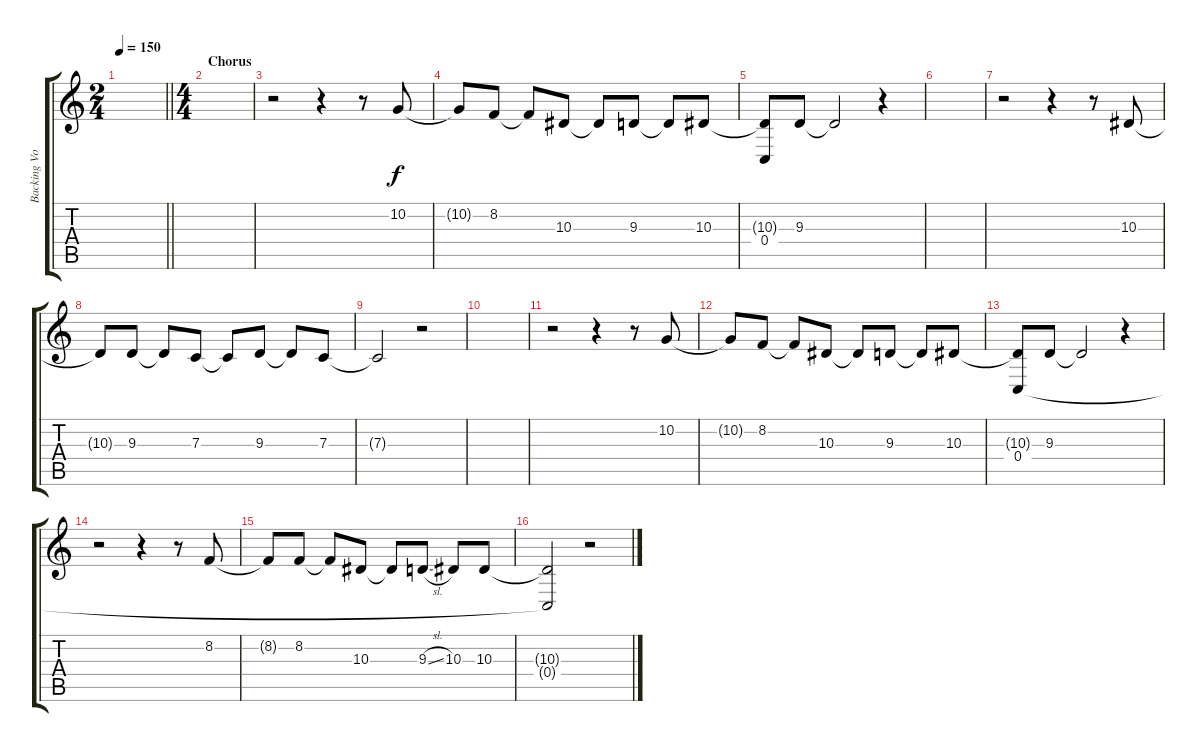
\track ("Backing Vocals" "Backing Vo") {instrument altosax}
\staff {score tabs}
\tuning (D4 A3 F3 C3 G2 D2) {hide}
\ts (2 4)
\tempo 150
\clef g2
\barLineRight lightlight
\ks c
|
\ts (4 4)
\section ("" "Chorus")
|
r.2 r.4 r.8 10.2.8 |
10.2{t}.8 8.2.8 8.2{t}.8 10.3.8 10.3{t}.8 9.3.8 9.3{t}.8 10.3.8 |
(10.3{t} 0.4).8 9.3.8 9.3{t}.2 r.4 |
|
r.2 r.4 r.8 10.3.8 |
10.3{t}.8 9.3.8 9.3{t}.8 7.3.8 7.3{t}.8 9.3.8 9.3{t}.8 7.3.8 |
7.3{t}.2 r.2 |
|
r.2 r.4 r.8 10.2.8 |
10.2{t}.8 8.2.8 8.2{t}.8 10.3.8 10.3{t}.8 9.3.8 9.3{t}.8 10.3.8 |
(10.3{t} 0.4).8 9.3.8 9.3{t}.2 r.4 |
r.2 r.4 r.8 8.2.8 |
8.2{t}.8 8.2.8 8.2{t}.8 10.3.8 10.3{t}.8 9.3{sl}.8 10.3.8 10.3.8 |
(10.3{t} 0.4{t}).2 r.2
